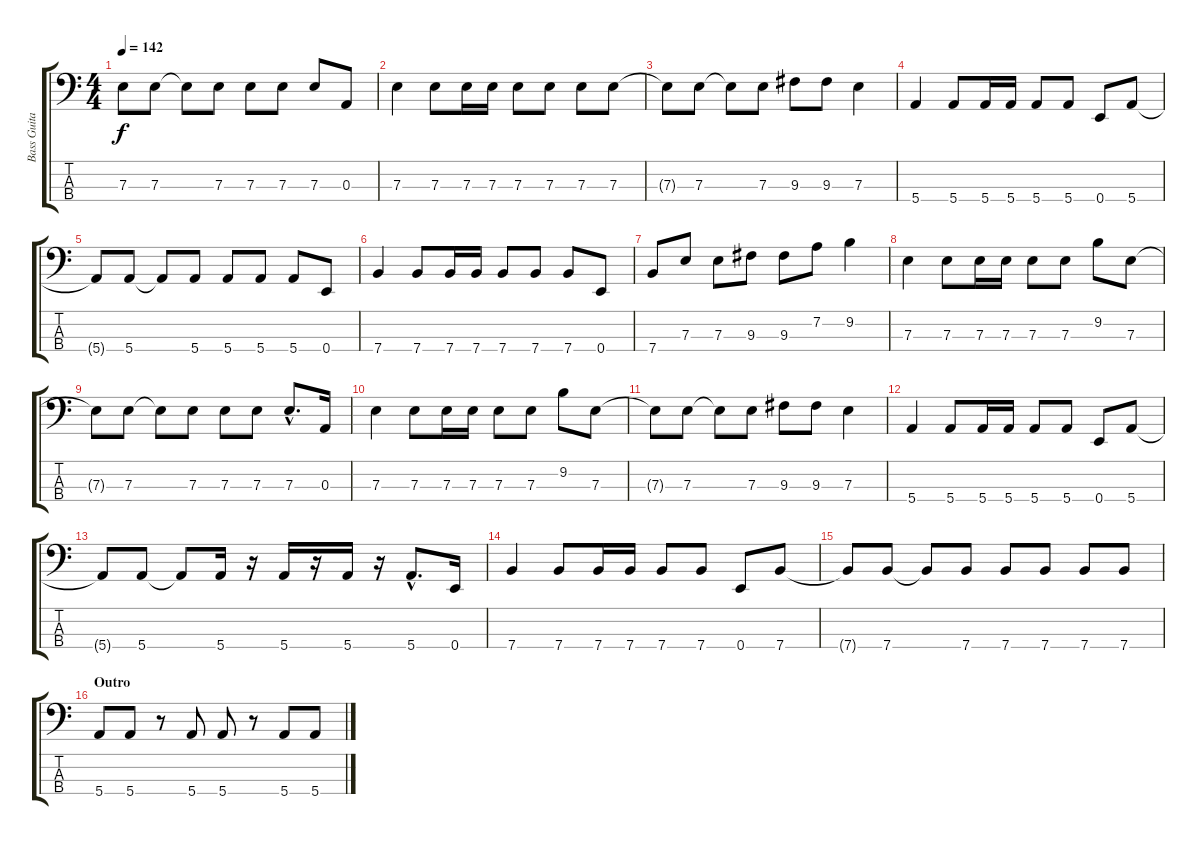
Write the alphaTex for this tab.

\track ("Bass Guitar" "Bass Guita") {instrument electricbasspick}
\staff {score tabs}
\tuning (G2 D2 A1 E1) {hide}
\ts (4 4)
\tempo 142
\clef f4
\ks c
7.3{t}.8{dy f} 7.3.8 7.3{t}.8 7.3.8 7.3.8 7.3.8 7.3.8 0.3.8 |
7.3.4 7.3.8 7.3.16 7.3.16 7.3.8 7.3.8 7.3.8 7.3.8 |
7.3{t}.8 7.3.8 7.3{t}.8 7.3.8 9.3.8 9.3.8 7.3.4 |
5.4.4 5.4.8 5.4.16 5.4.16 5.4.8 5.4.8 0.4.8 5.4.8 |
5.4{t}.8 5.4.8 5.4{t}.8 5.4.8 5.4.8 5.4.8 5.4.8 0.4.8 |
7.4.4 7.4.8 7.4.16 7.4.16 7.4.8 7.4.8 7.4.8 0.4.8 |
7.4.8 7.3.8 7.3.8 9.3.8 9.3.8 7.2.8 9.2.4 |
7.3.4 7.3.8 7.3.16 7.3.16 7.3.8 7.3.8 9.2.8 7.3.8 |
7.3{t}.8 7.3.8 7.3{t}.8 7.3.8 7.3.8 7.3.8 7.3{hac}.8{d} 0.3.16 |
7.3.4 7.3.8 7.3.16 7.3.16 7.3.8 7.3.8 9.2.8 7.3.8 |
7.3{t}.8 7.3.8 7.3{t}.8 7.3.8 9.3.8 9.3.8 7.3.4 |
5.4.4 5.4.8 5.4.16 5.4.16 5.4.8 5.4.8 0.4.8 5.4.8 |
5.4{t}.8 5.4.8 5.4{t}.8 5.4.16 r.16 5.4.16 r.16 5.4.16 r.16 5.4{hac}.8{d} 0.4.16 |
7.4.4 7.4.8 7.4.16 7.4.16 7.4.8 7.4.8 0.4.8 7.4.8 |
7.4{t}.8 7.4.8 7.4{t}.8 7.4.8 7.4.8 7.4.8 7.4.8 7.4.8 |
\section ("" "Outro")
5.4.8 5.4.8 r.8 5.4.8 5.4.8 r.8 5.4.8 5.4.8
